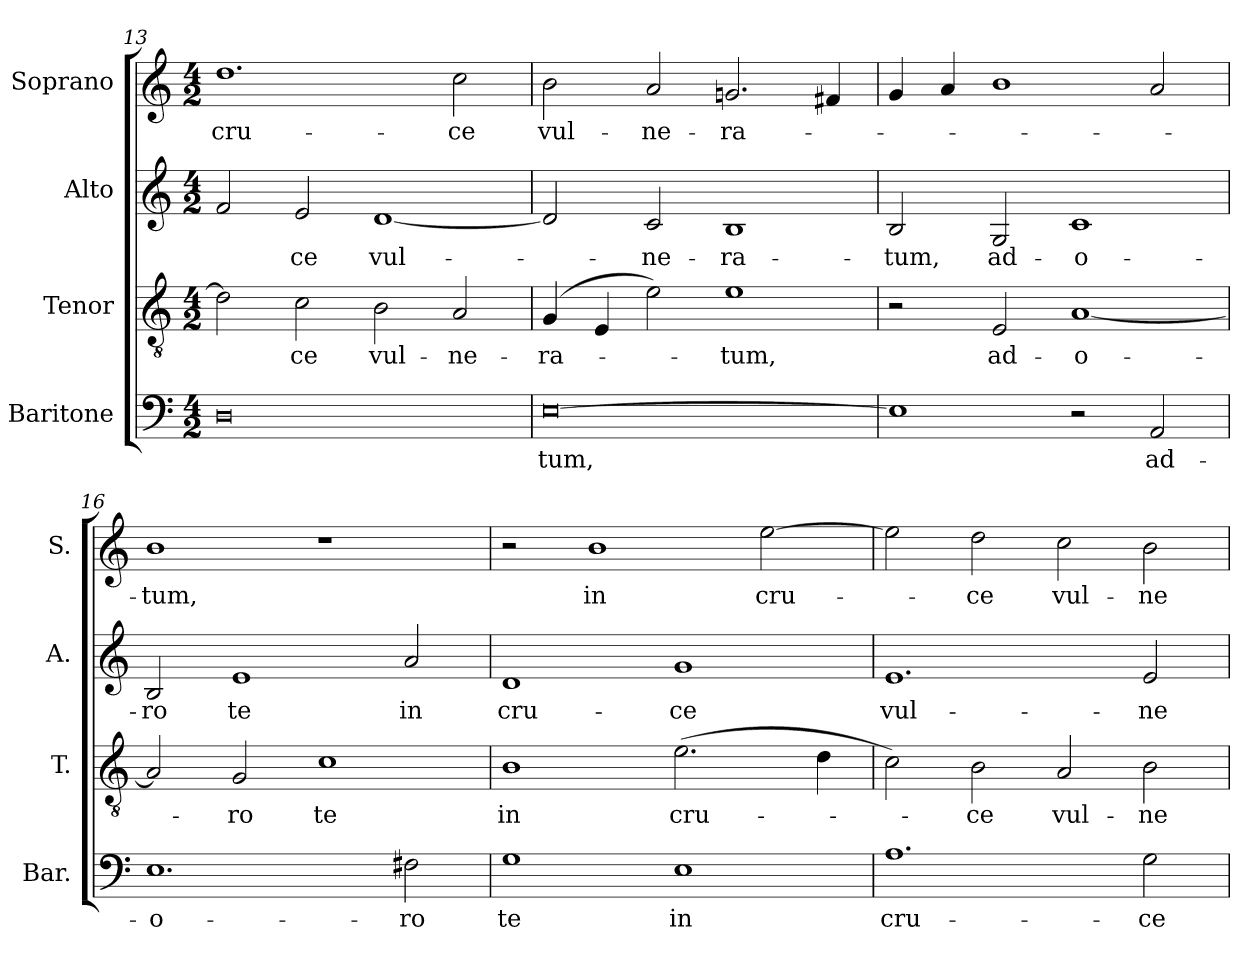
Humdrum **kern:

**kern	**text	**kern	**text	**kern	**text	**kern	**text
*part4	*part4	*part3	*part3	*part2	*part2	*part1	*part1
*staff4	*staff4	*staff3	*staff3	*staff2	*staff2	*staff1	*staff1
*I"Baritone	*	*I"Tenor	*	*I"Alto	*	*I"Soprano	*
*I'Bar.	*	*I'T.	*	*I'A.	*	*I'S.	*
*clefF4	*	*clefGv2	*	*clefG2	*	*clefG2	*
*	*	*ITrd7c12	*	*	*	*	*
*k[]	*	*k[]	*	*k[]	*	*k[]	*
*C:	*	*C:	*	*C:	*	*C:	*
*M4/2	*	*M4/2	*	*M4/2	*	*M4/2	*
=13	=13	=13	=13	=13	=13	=13	=13
!	!	!	!	!	!	!	!LO:LY:b:color=#000000
0Di	.	2Di\]	.	2fi/	.	1.ddi	cru-
!	!	!	!LO:LY:b:color=#000000	!	!	!	!
!	!	!	!	!	!LO:LY:b:color=#000000	!	!
.	.	2Ci\	-ce	2ei/	-ce	.	.
!	!	!	!LO:LY:b:color=#000000	!	!	!	!
!	!	!	!	!	!LO:LY:b:color=#000000	!	!
.	.	2BBi\	vul-	[1di	vul-	.	.
!	!	!	!LO:LY:b:color=#000000	!	!	!	!
!	!	!	!	!	!	!	!LO:LY:b:color=#000000
.	.	2AAi/	-ne-	.	.	2cci\	-ce
=14	=14	=14	=14	=14	=14	=14	=14
!	!LO:LY:b:color=#000000	!	!	!	!	!	!
!	!	!	!LO:LY:b:color=#000000	!	!	!	!
!	!	!	!	!	!	!	!LO:LY:b:color=#000000
[0Ei	-tum,	(4GGi/	-ra-	2di/]	.	2bi\	vul-
.	.	4EEi/	.	.	.	.	.
!	!	!	!	!	!LO:LY:b:color=#000000	!	!
!	!	!	!	!	!	!	!LO:LY:b:color=#000000
.	.	2Ei\)	.	2ci/	-ne-	2ai/	-ne-
!	!	!	!LO:LY:b:color=#000000	!	!	!	!
!	!	!	!	!	!LO:LY:b:color=#000000	!	!
!	!	!	!	!	!	!	!LO:LY:b:color=#000000
.	.	1Ei	-tum,	1Bi	-ra-	2.gni/	-ra-
.	.	.	.	.	.	4f#Xi/	.
=15	=15	=15	=15	=15	=15	=15	=15
!	!	!	!	!	!LO:LY:b:color=#000000	!	!
1Ei]	.	2r	.	2Bi/	-tum,	4gi/	.
.	.	.	.	.	.	4ai/	.
!	!	!	!LO:LY:b:color=#000000	!	!	!	!
!	!	!	!	!	!LO:LY:b:color=#000000	!	!
.	.	2EEi/	ad-	2Gi/	ad-	1bi	.
!	!	!	!LO:LY:b:color=#000000	!	!	!	!
!	!	!	!	!	!LO:LY:b:color=#000000	!	!
2r	.	[1AAi	-o-	1ci	-o-	.	.
!	!LO:LY:b:color=#000000	!	!	!	!	!	!
2AAi/	ad-	.	.	.	.	2ai/	.
=16	=16	=16	=16	=16	=16	=16	=16
!	!LO:LY:b:color=#000000	!	!	!	!	!	!
!	!	!	!	!	!LO:LY:b:color=#000000	!	!
!	!	!	!	!	!	!	!LO:LY:b:color=#000000
1.Ei	-o-	2AAi/]	.	2Bi/	-ro	1bi	-tum,
!	!	!	!LO:LY:b:color=#000000	!	!	!	!
!	!	!	!	!	!LO:LY:b:color=#000000	!	!
.	.	2GGi/	-ro	1ei	te	.	.
!	!	!	!LO:LY:b:color=#000000	!	!	!	!
.	.	1Ci	te	.	.	1r	.
!	!LO:LY:b:color=#000000	!	!	!	!	!	!
!	!	!	!	!	!LO:LY:b:color=#000000	!	!
2F#Xi\	-ro	.	.	2ai/	in	.	.
!!LO:LB:g=z
=17	=17	=17	=17	=17	=17	=17	=17
!	!LO:LY:b:color=#000000	!	!	!	!	!	!
!	!	!	!LO:LY:b:color=#000000	!	!	!	!
!	!	!	!	!	!LO:LY:b:color=#000000	!	!
1Gi	te	1BBi	in	1di	cru-	2r	.
!	!	!	!	!	!	!	!LO:LY:b:color=#000000
.	.	.	.	.	.	1bi	in
!	!LO:LY:b:color=#000000	!	!	!	!	!	!
!	!	!	!LO:LY:b:color=#000000	!	!	!	!
!	!	!	!	!	!LO:LY:b:color=#000000	!	!
1Ei	in	(2.Ei\	cru-	1gi	-ce	.	.
!	!	!	!	!	!	!	!LO:LY:b:color=#000000
.	.	.	.	.	.	[2eei\	cru-
.	.	4Di\	.	.	.	.	.
=18	=18	=18	=18	=18	=18	=18	=18
!	!LO:LY:b:color=#000000	!	!	!	!	!	!
!	!	!	!	!	!LO:LY:b:color=#000000	!	!
1.Ai	cru-	2Ci\)	.	1.ei	vul-	2eei\]	.
!	!	!	!LO:LY:b:color=#000000	!	!	!	!
!	!	!	!	!	!	!	!LO:LY:b:color=#000000
.	.	2BBi\	-ce	.	.	2ddi\	-ce
!	!	!	!LO:LY:b:color=#000000	!	!	!	!
!	!	!	!	!	!	!	!LO:LY:b:color=#000000
.	.	2AAi/	vul-	.	.	2cci\	vul-
!	!LO:LY:b:color=#000000	!	!	!	!	!	!
!	!	!	!LO:LY:b:color=#000000	!	!	!	!
!	!	!	!	!	!LO:LY:b:color=#000000	!	!
!	!	!	!	!	!	!	!LO:LY:b:color=#000000
2Gi\	-ce	2BBi\	-ne-	2ei/	-ne-	2bi\	-ne-
=	=	=	=	=	=	=	=
*-	*-	*-	*-	*-	*-	*-	*-
